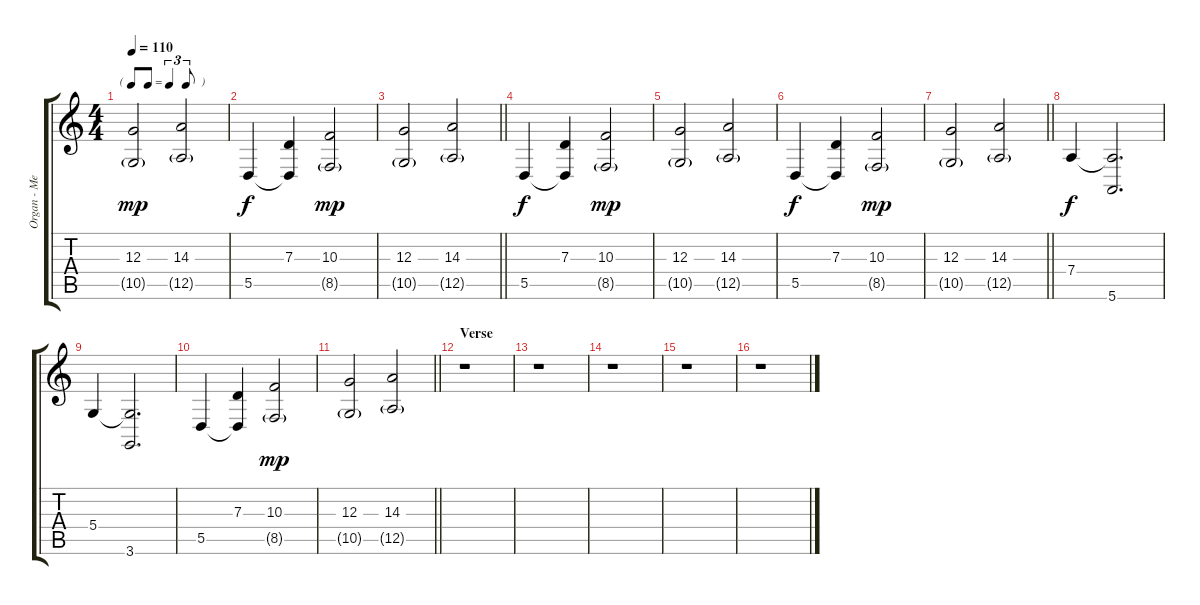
\track ("Organ - Meg White" "Organ - Me") {instrument drawbarorgan}
\staff {score tabs}
\tuning (E4 B3 G3 D3 A2 E2) {hide}
\ts (4 4)
\tf triplet8th
\tempo 110
\clef g2
\ks c
(12.3 10.5{g}).2{dy mp} (14.3 12.5{g}).2 |
5.5.4{dy f} (7.3 5.5{t}).4 (10.3 8.5{g}).2{dy mp} |
\barLineRight lightlight
(12.3 10.5{g}).2 (14.3 12.5{g}).2 |
5.5.4{dy f} (7.3 5.5{t}).4 (10.3 8.5{g}).2{dy mp} |
(12.3 10.5{g}).2 (14.3 12.5{g}).2 |
5.5.4{dy f} (7.3 5.5{t}).4 (10.3 8.5{g}).2{dy mp} |
\barLineRight lightlight
(12.3 10.5{g}).2 (14.3 12.5{g}).2 |
7.4.4{dy f} (7.4{t} 5.6).2{d} |
5.4.4 (5.4{t} 3.6).2{d} |
5.5.4 (7.3 5.5{t}).4 (10.3 8.5{g}).2{dy mp} |
\barLineRight lightlight
(12.3 10.5{g}).2 (14.3 12.5{g}).2 |
\section ("" "Verse")
r.1 |
r.1 |
r.1 |
r.1 |
r.1
